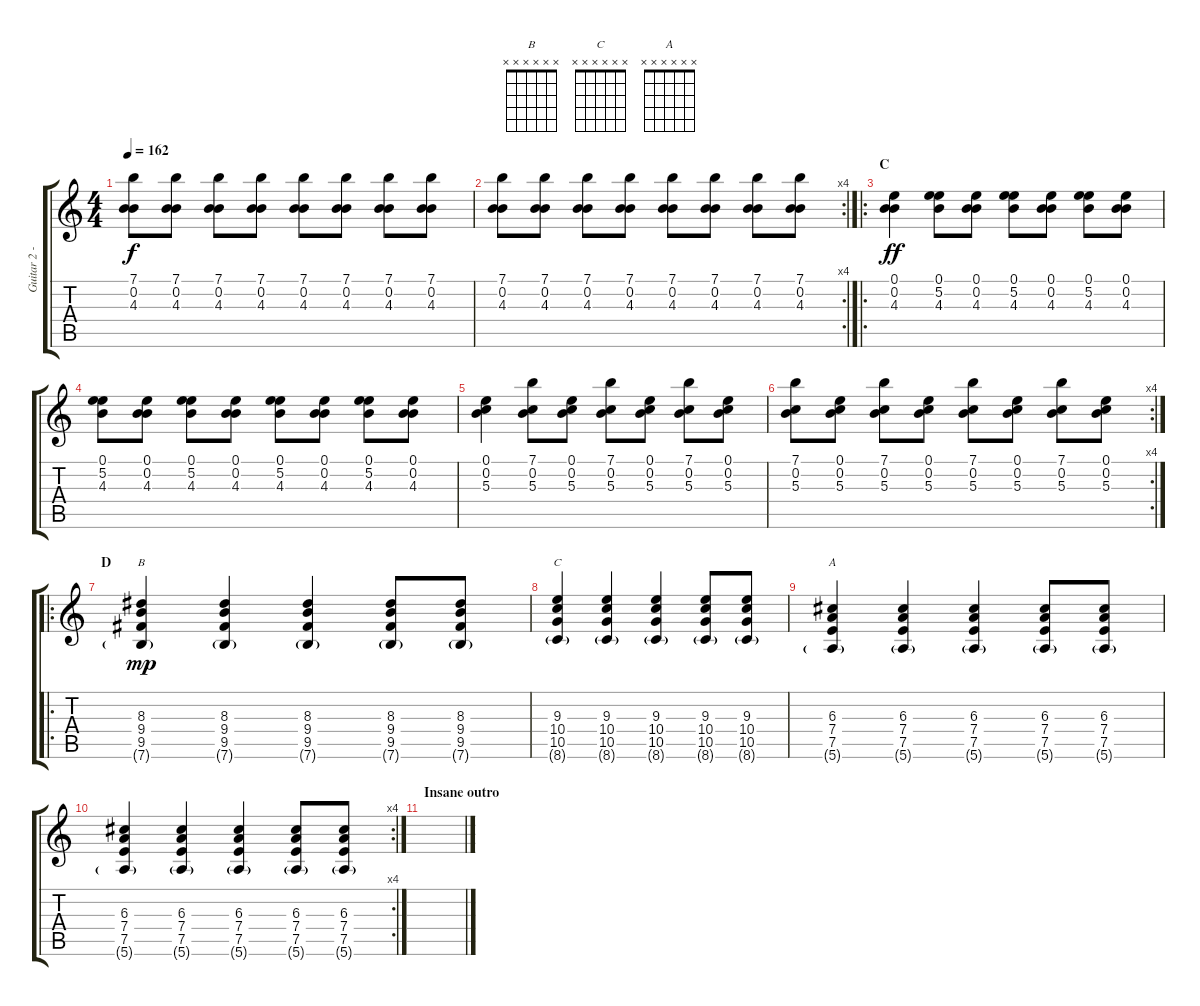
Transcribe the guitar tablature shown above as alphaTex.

\track ("Guitar 2 - left" "Guitar 2 -") {instrument distortionguitar}
\staff {score tabs}
\tuning (E4 B3 G3 D3 A2 E2) {hide}
\chord ("B" x x x x x x)
\chord ("C" x x x x x x)
\chord ("A" x x x x x x)
\ts (4 4)
\tempo 162
\clef g2
\ks c
(7.1 0.2 4.3).8{dy f} (7.1 0.2 4.3).8 (7.1 0.2 4.3).8 (7.1 0.2 4.3).8 (7.1 0.2 4.3).8 (7.1 0.2 4.3).8 (7.1 0.2 4.3).8 (7.1 0.2 4.3).8 |
\rc 4
(7.1 0.2 4.3).8 (7.1 0.2 4.3).8 (7.1 0.2 4.3).8 (7.1 0.2 4.3).8 (7.1 0.2 4.3).8 (7.1 0.2 4.3).8 (7.1 0.2 4.3).8 (7.1 0.2 4.3).8 |
\ro
\section ("" "C")
(0.1 0.2 4.3).4{dy ff} (0.1 5.2 4.3).8 (0.1 0.2 4.3).8 (0.1 5.2 4.3).8 (0.1 0.2 4.3).8 (0.1 5.2 4.3).8 (0.1 0.2 4.3).8 |
(0.1 5.2 4.3).8 (0.1 0.2 4.3).8 (0.1 5.2 4.3).8 (0.1 0.2 4.3).8 (0.1 5.2 4.3).8 (0.1 0.2 4.3).8 (0.1 5.2 4.3).8 (0.1 0.2 4.3).8 |
(0.1 0.2 5.3).4 (7.1 0.2 5.3).8 (0.1 0.2 5.3).8 (7.1 0.2 5.3).8 (0.1 0.2 5.3).8 (7.1 0.2 5.3).8 (0.1 0.2 5.3).8 |
\rc 4
(7.1 0.2 5.3).8 (0.1 0.2 5.3).8 (7.1 0.2 5.3).8 (0.1 0.2 5.3).8 (7.1 0.2 5.3).8 (0.1 0.2 5.3).8 (7.1 0.2 5.3).8 (0.1 0.2 5.3).8 |
\ro
\section ("" "D")
(8.3 9.4 9.5 7.6{g}).4{ch "B" dy mp} (8.3 9.4 9.5 7.6{g}).4 (8.3 9.4 9.5 7.6{g}).4 (8.3 9.4 9.5 7.6{g}).8 (8.3 9.4 9.5 7.6{g}).8 |
(9.3 10.4 10.5 8.6{g}).4{ch "C"} (9.3 10.4 10.5 8.6{g}).4 (9.3 10.4 10.5 8.6{g}).4 (9.3 10.4 10.5 8.6{g}).8 (9.3 10.4 10.5 8.6{g}).8 |
(6.3 7.4 7.5 5.6{g}).4{ch "A"} (6.3 7.4 7.5 5.6{g}).4 (6.3 7.4 7.5 5.6{g}).4 (6.3 7.4 7.5 5.6{g}).8 (6.3 7.4 7.5 5.6{g}).8 |
\rc 4
(6.3 7.4 7.5 5.6{g}).4 (6.3 7.4 7.5 5.6{g}).4 (6.3 7.4 7.5 5.6{g}).4 (6.3 7.4 7.5 5.6{g}).8 (6.3 7.4 7.5 5.6{g}).8 |
\section ("" "Insane outro")
